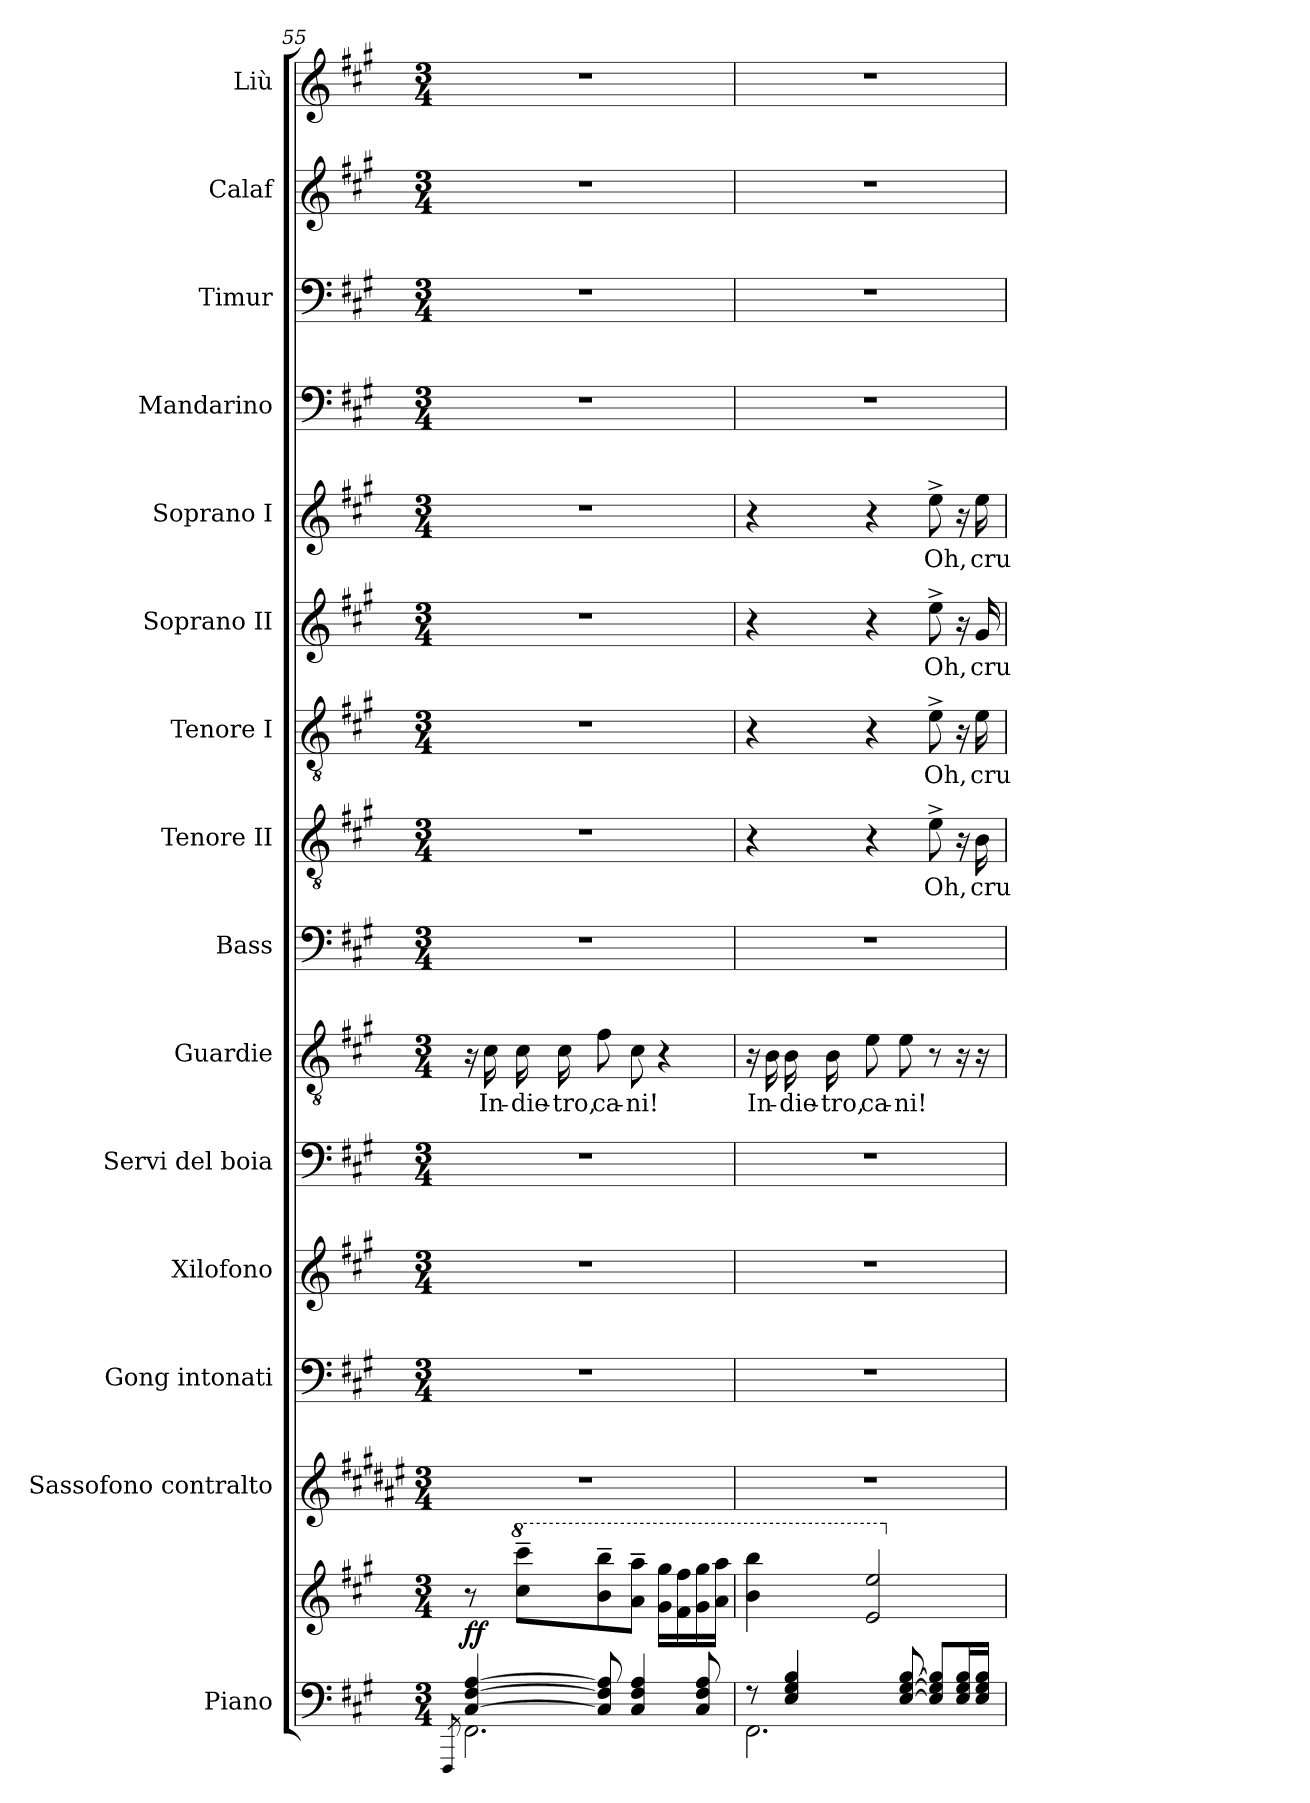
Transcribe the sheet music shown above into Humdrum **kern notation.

**kern	**kern	**dynam	**kern	**kern	**kern	**kern	**kern	**text	**kern	**kern	**text	**kern	**text	**kern	**text	**kern	**text	**kern	**kern	**kern	**kern
*part15	*part15	*part15	*part14	*part13	*part12	*part11	*part10	*part10	*part9	*part8	*part8	*part7	*part7	*part6	*part6	*part5	*part5	*part4	*part3	*part2	*part1
*staff16	*staff15	*staff15/16	*staff14	*staff13	*staff12	*staff11	*staff10	*staff10	*staff9	*staff8	*staff8	*staff7	*staff7	*staff6	*staff6	*staff5	*staff5	*staff4	*staff3	*staff2	*staff1
*I"Piano	*	*	*I"Sassofono contralto	*I"Gong intonati	*I"Xilofono	*I"Servi del boia	*I"Guardie	*	*I"Bass	*I"Tenore II	*	*I"Tenore I	*	*I"Soprano II	*	*I"Soprano I	*	*I"Mandarino	*I"Timur	*I"Calaf	*I"Liù
*I'Pno.	*	*	*	*I'Gong int.	*I'Xil.	*I'Ser.B.	*I'G.	*	*I'B.	*I'T. II	*	*I'T. I	*	*I'S. II	*	*I'S. I	*	*I'M.	*I'T.	*I'C.	*I'L.
*clefF4	*clefG2	*	*clefG2	*clefF4	*clefG2	*clefF4	*clefGv2	*	*clefF4	*clefGv2	*	*clefGv2	*	*clefG2	*	*clefG2	*	*clefF4	*clefF4	*clefG2	*clefG2
*	*	*	*ITrd5c9	*	*ITrd-7c-12	*	*	*	*	*	*	*	*	*	*	*	*	*	*	*	*
*k[f#c#g#]	*k[f#c#g#]	*	*k[f#c#g#]	*k[f#c#g#]	*k[f#c#g#]	*k[f#c#g#]	*k[f#c#g#]	*	*k[f#c#g#]	*k[f#c#g#]	*	*k[f#c#g#]	*	*k[f#c#g#]	*	*k[f#c#g#]	*	*k[f#c#g#]	*k[f#c#g#]	*k[f#c#g#]	*k[f#c#g#]
*M3/4	*M3/4	*	*M3/4	*M3/4	*M3/4	*M3/4	*M3/4	*	*M3/4	*M3/4	*	*M3/4	*	*M3/4	*	*M3/4	*	*M3/4	*M3/4	*M3/4	*M3/4
*MM58	*MM58	*	*MM58	*MM58	*MM58	*MM58	*MM58	*	*MM58	*MM58	*	*MM58	*	*MM58	*	*MM58	*	*MM58	*MM58	*MM58	*MM58
=55	=55	=55	=55	=55	=55	=55	=55	=55	=55	=55	=55	=55	=55	=55	=55	=55	=55	=55	=55	=55	=55
*^	*	*	*	*	*	*	*	*	*	*	*	*	*	*	*	*	*	*	*	*	*
.	8qFFF#/	.	.	.	.	.	.	.	.	.	.	.	.	.	.	.	.	.	.	.	.	.
!	!	!	!LO:DY:b	!	!	!	!	!	!	!	!	!	!	!	!	!	!	!	!	!	!	!
[4C#/ [4F#/ [4A/	2.FF#\	8r	ff	2.r	2.r	2.r	2.r	16r	.	2.r	2.r	.	2.r	.	2.r	.	2.r	.	2.r	2.r	2.r	2.r
!	!	!	!	!	!	!	!	!	!LO:LY:b	!	!	!	!	!	!	!	!	!	!	!	!	!
.	.	.	.	.	.	.	.	16c#\	In-	.	.	.	.	.	.	.	.	.	.	.	.	.
*	*	*8va	*	*	*	*	*	*	*	*	*	*	*	*	*	*	*	*	*	*	*	*
!	!	!	!	!	!	!	!	!	!LO:LY:b	!	!	!	!	!	!	!	!	!	!	!	!	!
.	.	8ccc#\~ 8cccc#\~L	.	.	.	.	.	16c#\	-die-	.	.	.	.	.	.	.	.	.	.	.	.	.
!	!	!	!	!	!	!	!	!	!LO:LY:b	!	!	!	!	!	!	!	!	!	!	!	!	!
.	.	.	.	.	.	.	.	16c#\	-tro,	.	.	.	.	.	.	.	.	.	.	.	.	.
!	!	!	!	!	!	!	!	!	!LO:LY:b	!	!	!	!	!	!	!	!	!	!	!	!	!
8C#/] 8F#/] 8A/]	.	8bb\~ 8bbb\~	.	.	.	.	.	8f#\	ca-	.	.	.	.	.	.	.	.	.	.	.	.	.
!	!	!	!	!	!	!	!	!	!LO:LY:b	!	!	!	!	!	!	!	!	!	!	!	!	!
4C#/ 4F#/ 4A/	.	8aa\~ 8aaa\~J	.	.	.	.	.	8c#\	-ni!	.	.	.	.	.	.	.	.	.	.	.	.	.
.	.	16gg#\ 16ggg#\LL	.	.	.	.	.	4r	.	.	.	.	.	.	.	.	.	.	.	.	.	.
.	.	16ff#\ 16fff#\	.	.	.	.	.	.	.	.	.	.	.	.	.	.	.	.	.	.	.	.
8C#/ 8F#/ 8A/	.	16gg#\ 16ggg#\	.	.	.	.	.	.	.	.	.	.	.	.	.	.	.	.	.	.	.	.
.	.	16aa\ 16aaa\JJ	.	.	.	.	.	.	.	.	.	.	.	.	.	.	.	.	.	.	.	.
=56	=56	=56	=56	=56	=56	=56	=56	=56	=56	=56	=56	=56	=56	=56	=56	=56	=56	=56	=56	=56	=56	=56
8r	2.FF#\	4bb\ 4bbb\	.	2.r	2.r	2.r	2.r	16r	.	2.r	4r	.	4r	.	4r	.	4r	.	2.r	2.r	2.r	2.r
!	!	!	!	!	!	!	!	!	!LO:LY:b	!	!	!	!	!	!	!	!	!	!	!	!	!
.	.	.	.	.	.	.	.	16B\	In-	.	.	.	.	.	.	.	.	.	.	.	.	.
!	!	!	!	!	!	!	!	!	!LO:LY:b	!	!	!	!	!	!	!	!	!	!	!	!	!
4E/ 4G#/ 4B/	.	.	.	.	.	.	.	16B\	-die-	.	.	.	.	.	.	.	.	.	.	.	.	.
!	!	!	!	!	!	!	!	!	!LO:LY:b	!	!	!	!	!	!	!	!	!	!	!	!	!
.	.	.	.	.	.	.	.	16B\	-tro,	.	.	.	.	.	.	.	.	.	.	.	.	.
!	!	!	!	!	!	!	!	!	!LO:LY:b	!	!	!	!	!	!	!	!	!	!	!	!	!
.	.	2ee/ 2eee/	.	.	.	.	.	8e\	ca-	.	4r	.	4r	.	4r	.	4r	.	.	.	.	.
!	!	!	!	!	!	!	!	!	!LO:LY:b	!	!	!	!	!	!	!	!	!	!	!	!	!
[8E/ [8G#/ [8B/	.	.	.	.	.	.	.	8e\	-ni!	.	.	.	.	.	.	.	.	.	.	.	.	.
!	!	!	!	!	!	!	!	!	!	!	!	!LO:LY:b	!	!LO:LY:b	!	!LO:LY:b	!	!LO:LY:b	!	!	!	!
8E/] 8G#/] 8B/]L	.	.	.	.	.	.	.	8r	.	.	8e^\	Oh,	8e^\	Oh,	8ee^\	Oh,	8ee^\	Oh,	.	.	.	.
16E/ 16G#/ 16B/L	.	.	.	.	.	.	.	16r	.	.	16r	.	16r	.	16r	.	16r	.	.	.	.	.
!	!	!	!	!	!	!	!	!	!	!	!	!LO:LY:b	!	!LO:LY:b	!	!LO:LY:b	!	!LO:LY:b	!	!	!	!
16E/ 16G#/ 16B/JJ	.	.	.	.	.	.	.	16r	.	.	16B\	cru-	16e\	cru-	16g#/	cru-	16ee\	cru-	.	.	.	.
*v	*v	*	*	*	*	*	*	*	*	*	*	*	*	*	*	*	*	*	*	*	*	*
*	*X8va	*	*	*	*	*	*	*	*	*	*	*	*	*	*	*	*	*	*	*	*
=	=	=	=	=	=	=	=	=	=	=	=	=	=	=	=	=	=	=	=	=	=
*-	*-	*-	*-	*-	*-	*-	*-	*-	*-	*-	*-	*-	*-	*-	*-	*-	*-	*-	*-	*-	*-
